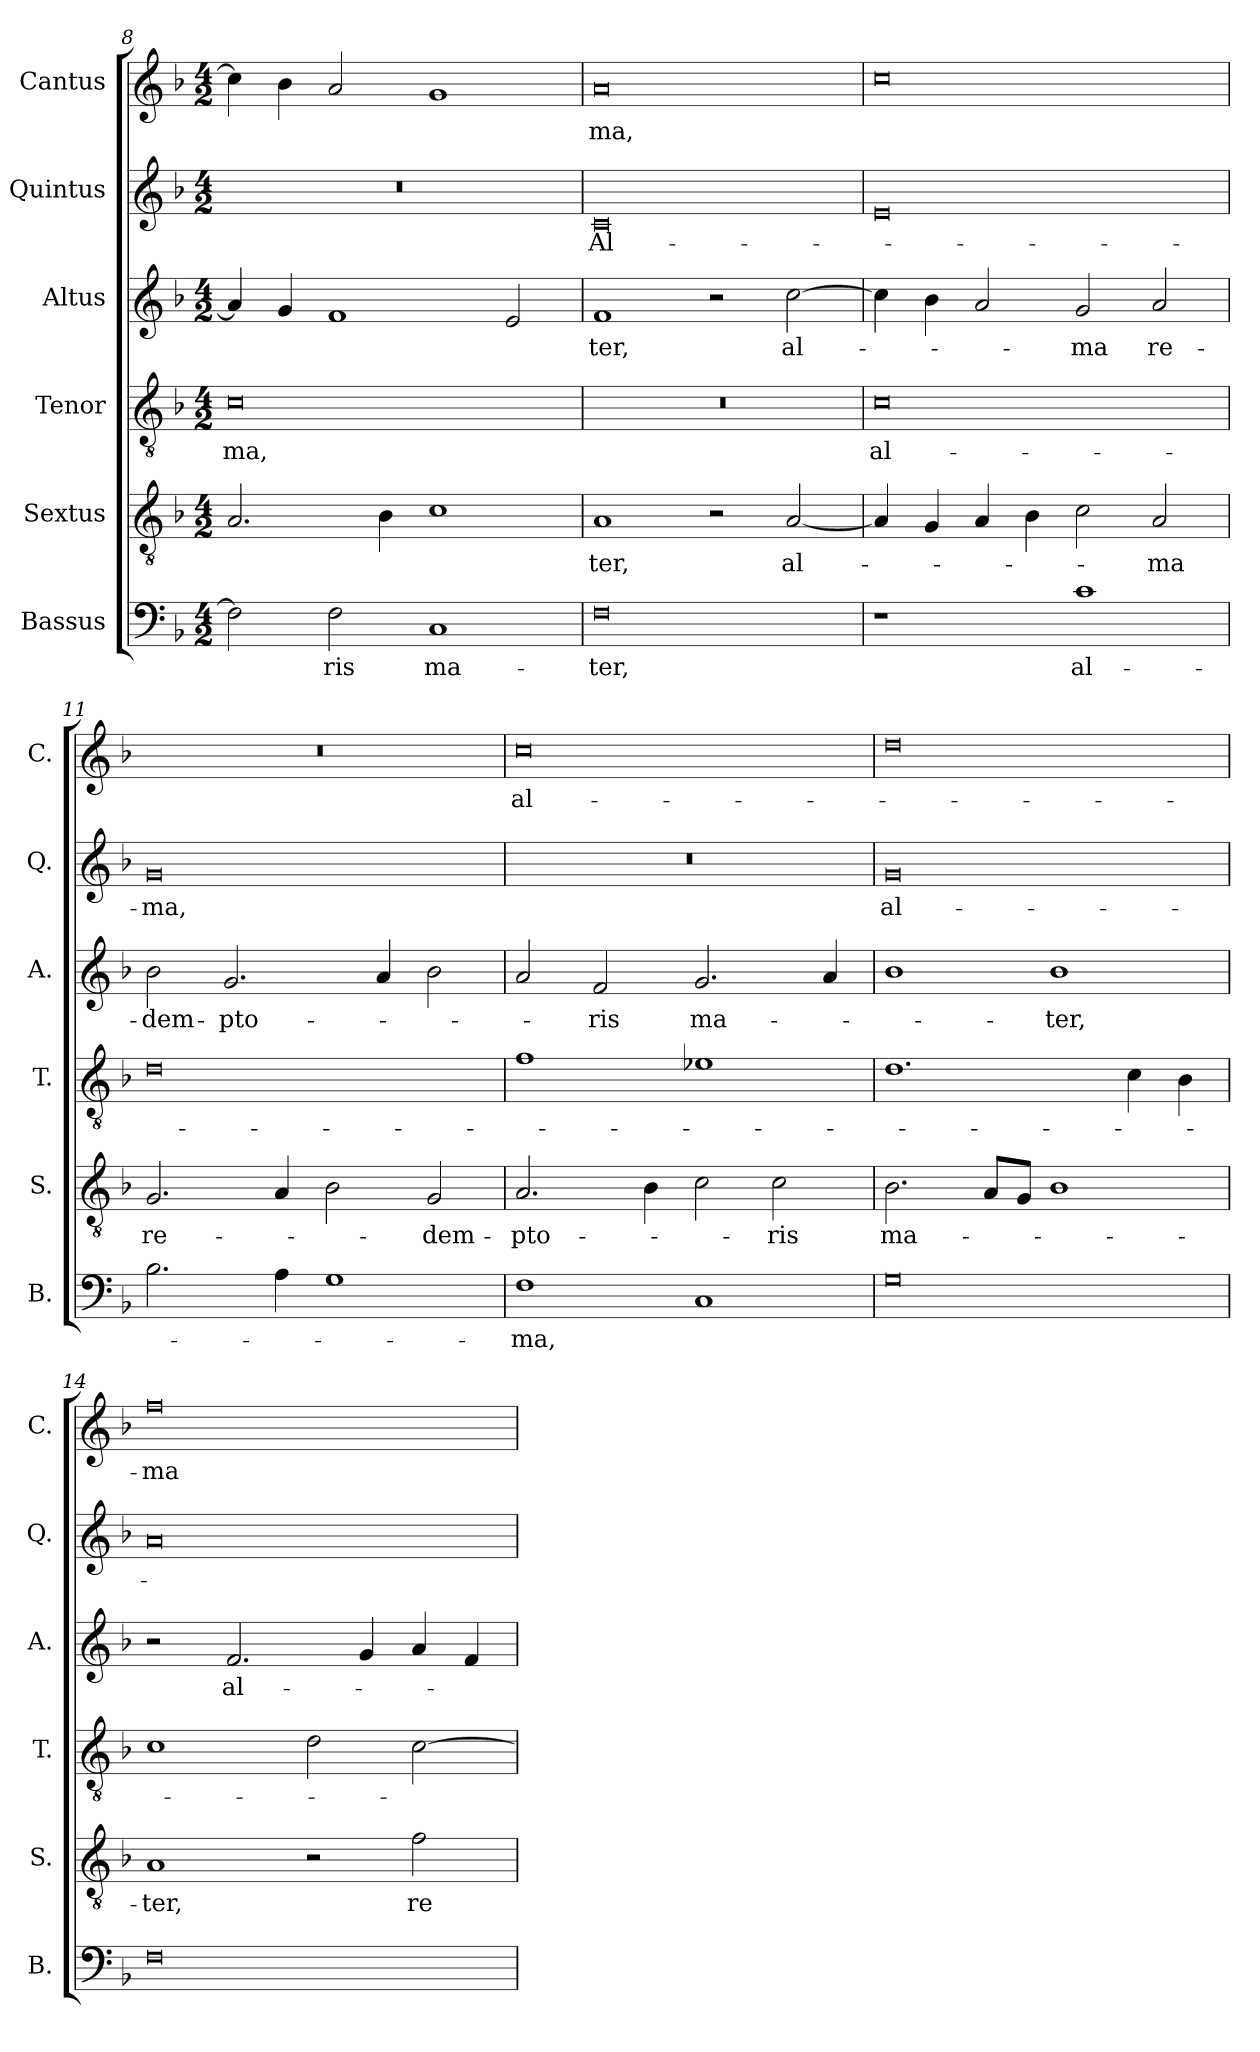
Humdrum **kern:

**kern	**text	**kern	**text	**kern	**text	**kern	**text	**kern	**text	**kern	**text
*part6	*part6	*part5	*part5	*part4	*part4	*part3	*part3	*part2	*part2	*part1	*part1
*staff6	*staff6	*staff5	*staff5	*staff4	*staff4	*staff3	*staff3	*staff2	*staff2	*staff1	*staff1
*I"Bassus	*	*I"Sextus	*	*I"Tenor	*	*I"Altus	*	*I"Quintus	*	*I"Cantus	*
*I'B.	*	*I'S.	*	*I'T.	*	*I'A.	*	*I'Q.	*	*I'C.	*
*clefF4	*	*clefGv2	*	*clefGv2	*	*clefG2	*	*clefG2	*	*clefG2	*
*k[b-]	*	*k[b-]	*	*k[b-]	*	*k[b-]	*	*k[b-]	*	*k[b-]	*
*M4/2	*	*M4/2	*	*M4/2	*	*M4/2	*	*M4/2	*	*M4/2	*
=8	=8	=8	=8	=8	=8	=8	=8	=8	=8	=8	=8
2F\]	.	2.A/	.	0c	-ma,	4a/]	.	0r	.	4cc\]	.
.	.	.	.	.	.	4g/	.	.	.	4b-\	.
2F\	-ris	.	.	.	.	1f	.	.	.	2a/	.
.	.	4B-\	.	.	.	.	.	.	.	.	.
1C	ma-	1c	.	.	.	.	.	.	.	1g	.
.	.	.	.	.	.	2e/	.	.	.	.	.
=9	=9	=9	=9	=9	=9	=9	=9	=9	=9	=9	=9
0F	-ter,	1A	-ter,	0r	.	1f	-ter,	0c	Al-	0a	-ma,
.	.	2r	.	.	.	2r	.	.	.	.	.
.	.	[2A/	al-	.	.	[2cc\	al-	.	.	.	.
!!LO:LB:g=z
=10	=10	=10	=10	=10	=10	=10	=10	=10	=10	=10	=10
1r	.	4A/]	.	0c	al-	4cc\]	.	0e	.	0cc	.
.	.	4G/	.	.	.	4b-\	.	.	.	.	.
.	.	4A/	.	.	.	2a/	.	.	.	.	.
.	.	4B-\	.	.	.	.	.	.	.	.	.
1c	al-	2c\	.	.	.	2g/	-ma	.	.	.	.
.	.	2A/	-ma	.	.	2a/	re-	.	.	.	.
=11	=11	=11	=11	=11	=11	=11	=11	=11	=11	=11	=11
2.B-\	.	2.G/	re-	0d	.	2b-\	-dem-	0g	-ma,	0r	.
.	.	.	.	.	.	2.g/	-pto-	.	.	.	.
4A\	.	4A/	.	.	.	.	.	.	.	.	.
1G	.	2B-\	.	.	.	.	.	.	.	.	.
.	.	.	.	.	.	4a/	.	.	.	.	.
.	.	2G/	-dem-	.	.	2b-\	.	.	.	.	.
=12	=12	=12	=12	=12	=12	=12	=12	=12	=12	=12	=12
1F	-ma,	2.A/	-pto-	1f	.	2a/	.	0r	.	0cc	al-
.	.	.	.	.	.	2f/	-ris	.	.	.	.
.	.	4B-\	.	.	.	.	.	.	.	.	.
1C	.	2c\	.	1e-X	.	2.g/	ma-	.	.	.	.
.	.	2c\	-ris	.	.	.	.	.	.	.	.
.	.	.	.	.	.	4a/	.	.	.	.	.
=13	=13	=13	=13	=13	=13	=13	=13	=13	=13	=13	=13
0G	.	2.B-\	ma-	1.d	.	1b-	.	0g	al-	0dd	.
.	.	8A/L	.	.	.	.	.	.	.	.	.
.	.	8G/J	.	.	.	.	.	.	.	.	.
.	.	1B-	.	.	.	1b-	-ter,	.	.	.	.
.	.	.	.	4c\	.	.	.	.	.	.	.
.	.	.	.	4B-\	.	.	.	.	.	.	.
=14	=14	=14	=14	=14	=14	=14	=14	=14	=14	=14	=14
0F	.	1A	-ter,	1c	.	2r	.	0a	.	0ff	-ma
.	.	.	.	.	.	2.f/	al-	.	.	.	.
.	.	2r	.	2d\	.	.	.	.	.	.	.
.	.	.	.	.	.	4g/	.	.	.	.	.
.	.	2f\	re-	[2c\	.	4a/	.	.	.	.	.
.	.	.	.	.	.	4f/	.	.	.	.	.
=	=	=	=	=	=	=	=	=	=	=	=
*-	*-	*-	*-	*-	*-	*-	*-	*-	*-	*-	*-
